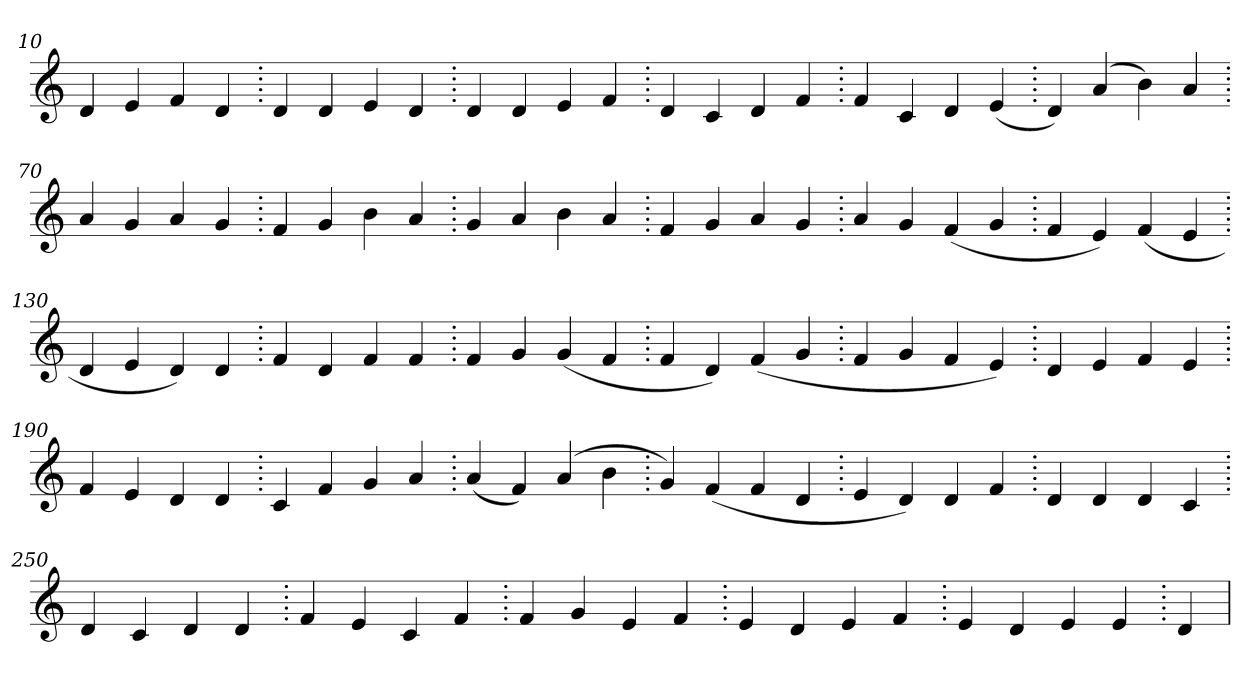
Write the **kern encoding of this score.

**kern
*part1
*staff1
*clefG2
=10.
4d
4e
4f
4d
=20.
4d
4d
4e
4d
=30.
4d
4d
4e
4f
=40.
4d
4c
4d
4f
=50.
4f
4c
4d
(>4e
=60.
4d)
(>4a
4b)
4a
=70.
4a
4g
4a
4g
=80.
4f
4g
4b
4a
=90.
4g
4a
4b
4a
=100.
4f
4g
4a
4g
=110.
4a
4g
(>4f
4g
=120.
4f
4e)
(>4f
4e
=130.
4d
4e
4d)
4d
=140.
4f
4d
4f
4f
=150.
4f
4g
(>4g
4f
=160.
4f
4d)
(>4f
4g
=170.
4f
4g
4f
4e)
=180.
4d
4e
4f
4e
=190.
4f
4e
4d
4d
=200.
4c
4f
4g
4a
=210.
(>4a
4f)
(>4a
4b
=220.
4g)
(>4f
4f
4d
=230.
4e
4d)
4d
4f
=240.
4d
4d
4d
4c
=250.
4d
4c
4d
4d
=260.
4f
4e
4c
4f
=270.
4f
4g
4e
4f
=280.
4e
4d
4e
4f
=290.
4e
4d
4e
4e
=300.
4d
=
*-
